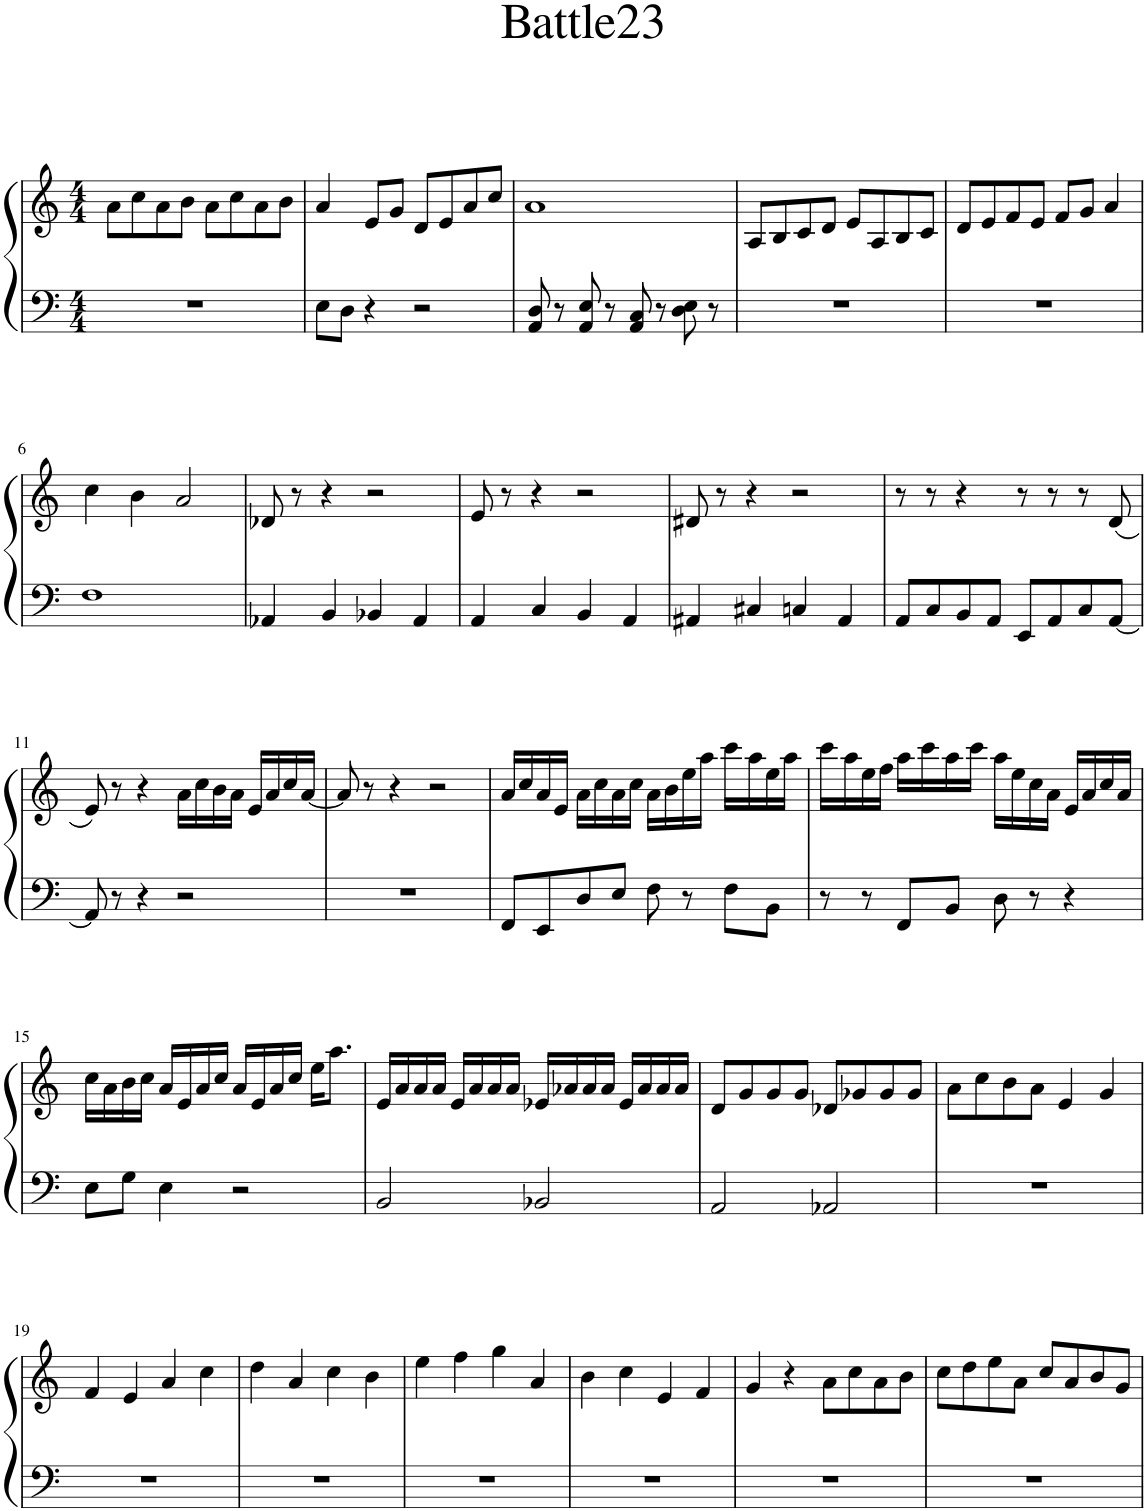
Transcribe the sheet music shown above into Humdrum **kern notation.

**kern	**kern
*part1	*part1
*staff2	*staff1
*I"Harp	*
*I'Hrp.	*
*clefF4	*clefG2
*k[]	*k[]
*M4/4	*M4/4
=1	=1
1r	8a\L
.	8cc\
.	8a\
.	8b\J
.	8a\L
.	8cc\
.	8a\
.	8b\J
=2	=2
8E\L	4a/
8D\J	.
4r	8e/L
.	8g/J
2r	8d/L
.	8e/
.	8a/
.	8cc/J
=3	=3
8AA/ 8D/	1a
8r	.
8AA/ 8E/	.
8r	.
8AA/ 8C/	.
8r	.
8D\ 8E\	.
8r	.
=4	=4
1r	8A/L
.	8B/
.	8c/
.	8d/J
.	8e/L
.	8A/
.	8B/
.	8c/J
=5	=5
1r	8d/L
.	8e/
.	8f/
.	8e/J
.	8f/L
.	8g/J
.	4a/
!!LO:LB:g=z
=6	=6
1F	4cc\
.	4b\
.	2a/
=7	=7
4AA-X/	8d-X/
.	8r
4BB/	4r
4BB-X/	2r
4AA-/	.
=8	=8
4AA/	8e/
.	8r
4C/	4r
4BB/	2r
4AA/	.
=9	=9
4AA#X/	8d#X/
.	8r
4C#X/	4r
4Cn/	2r
4AA#/	.
=10	=10
8AA/L	8r
8C/	8r
8BB/	4r
8AA/J	.
8EE/L	8r
8AA/	8r
8C/	8r
[8AA/J	(8d/
!!LO:LB:g=z
=11	=11
8AA/]	8e/)
8r	8r
4r	4r
2r	16a\LL
.	16cc\
.	16b\
.	16a\JJ
.	16e/LL
.	16a/
.	16cc/
.	[16a/JJ
=12	=12
1r	8a/]
.	8r
.	4r
.	2r
=13	=13
8FF/L	16a/LL
.	16cc/
8EE/	16a/
.	16e/JJ
8D/	16a\LL
.	16cc\
8E/J	16a\
.	16cc\JJ
8F\	16a\LL
.	16b\
8r	16ee\
.	16aa\JJ
8F\L	16ccc\LL
.	16aa\
8BB\J	16ee\
.	16aa\JJ
=14	=14
8r	16ccc\LL
.	16aa\
8r	16ee\
.	16ff\JJ
8FF/L	16aa\LL
.	16ccc\
8BB/J	16aa\
.	16ccc\JJ
8D\	16aa\LL
.	16ee\
8r	16cc\
.	16a\JJ
4r	16e/LL
.	16a/
.	16cc/
.	16a/JJ
!!LO:LB:g=z
=15	=15
8E\L	16cc\LL
.	16a\
8G\J	16b\
.	16cc\JJ
4E\	16a/LL
.	16e/
.	16a/
.	16cc/JJ
2r	16a/LL
.	16e/
.	16a/
.	16cc/JJ
.	16ee\KL
.	8.aa\J
=16	=16
2BB/	16e/LL
.	16a/
.	16a/
.	16a/JJ
.	16e/LL
.	16a/
.	16a/
.	16a/JJ
2BB-X/	16e-X/LL
.	16a-X/
.	16a-/
.	16a-/JJ
.	16e-/LL
.	16a-/
.	16a-/
.	16a-/JJ
=17	=17
2AA/	8d/L
.	8g/
.	8g/
.	8g/J
2AA-X/	8d-X/L
.	8g-X/
.	8g-/
.	8g-/J
=18	=18
1r	8a\L
.	8cc\
.	8b\
.	8a\J
.	4e/
.	4g/
!!LO:LB:g=z
=19	=19
1r	4f/
.	4e/
.	4a/
.	4cc\
=20	=20
1r	4dd\
.	4a/
.	4cc\
.	4b\
=21	=21
1r	4ee\
.	4ff\
.	4gg\
.	4a/
=22	=22
1r	4b\
.	4cc\
.	4e/
.	4f/
=23	=23
1r	4g/
.	4r
.	8a\L
.	8cc\
.	8a\
.	8b\J
=24	=24
1r	8cc\L
.	8dd\
.	8ee\
.	8a\J
.	8cc/L
.	8a/
.	8b/
.	8g/J
=	=
*-	*-
